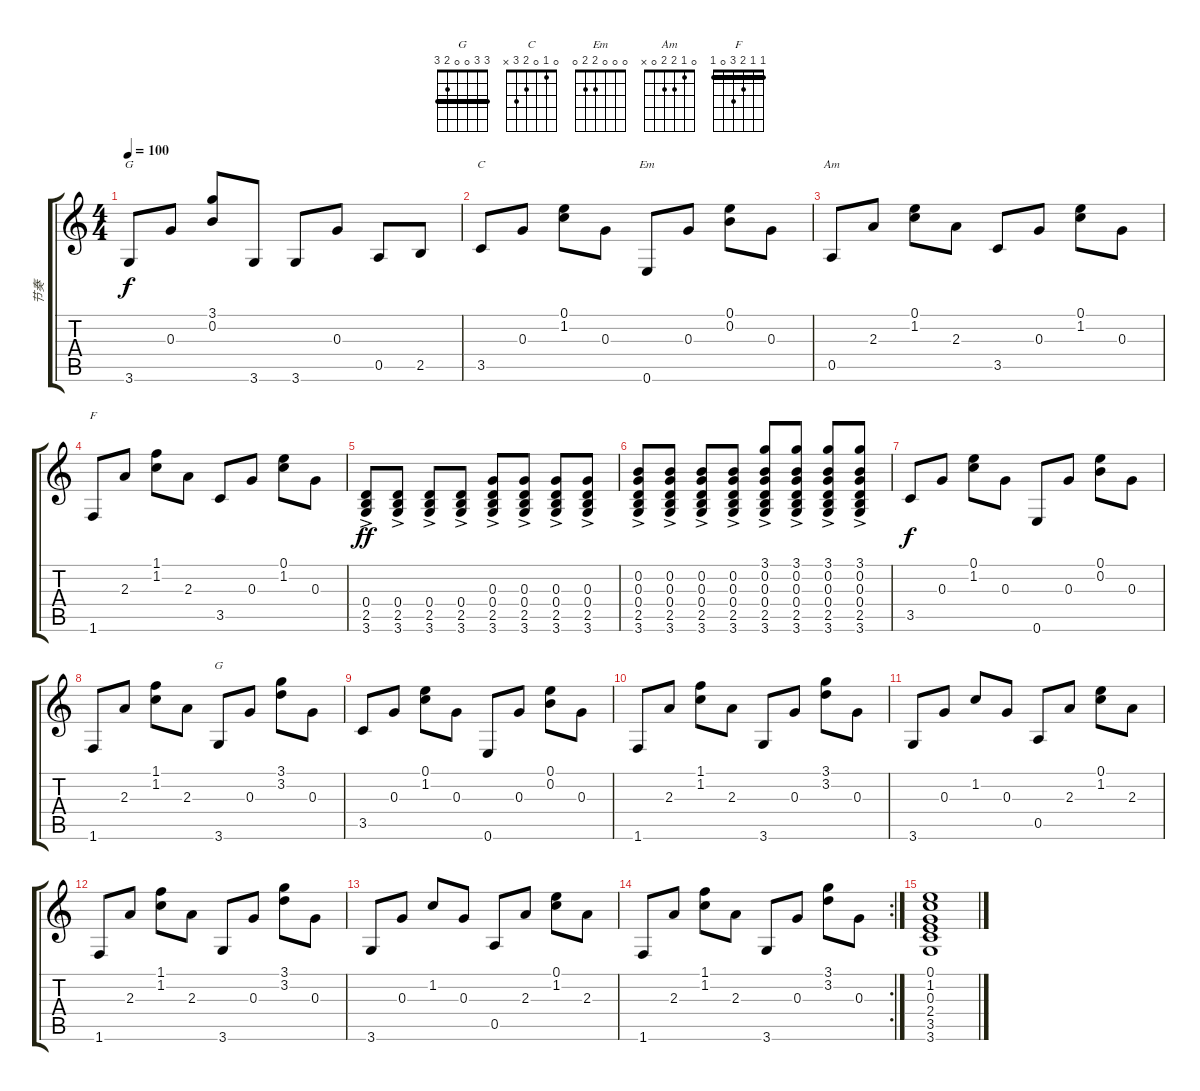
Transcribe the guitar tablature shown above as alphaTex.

\track ("节奏" "节奏") {instrument acousticguitarsteel}
\staff {score tabs}
\tuning (E4 B3 G3 D3 A2 E2) {hide}
\chord ("G" 3 0 0 0 2 3)
\chord ("C" 0 1 0 2 3 x)
\chord ("Em" 0 0 0 2 2 0)
\chord ("Am" 0 1 2 2 0 x)
\chord ("F" 1 1 2 3 0 1) {barre 1}
\chord ("G" 3 3 0 0 2 3) {barre 3}
\ts (4 4)
\tempo 100
\clef g2
\ks c
3.6.8{ch "G" dy f} 0.3.8 (3.1 0.2).8 3.6.8 3.6.8 0.3.8 0.5.8 2.5.8 |
3.5.8{ch "C"} 0.3.8 (0.1 1.2).8 0.3.8 0.6.8{ch "Em"} 0.3.8 (0.1 0.2).8 0.3.8 |
0.5.8{ch "Am"} 2.3.8 (0.1 1.2).8 2.3.8 3.5.8 0.3.8 (0.1 1.2).8 0.3.8 |
1.6.8{ch "F"} 2.3.8 (1.1 1.2).8 2.3.8 3.5.8 0.3.8 (0.1 1.2).8 0.3.8 |
(0.4{ac} 2.5{ac} 3.6{ac}).8{dy ff} (0.4{ac} 2.5{ac} 3.6{ac}).8 (0.4{ac} 2.5{ac} 3.6{ac}).8 (0.4{ac} 2.5{ac} 3.6{ac}).8 (0.3{ac} 0.4{ac} 2.5{ac} 3.6{ac}).8 (0.3{ac} 0.4{ac} 2.5{ac} 3.6{ac}).8 (0.3{ac} 0.4{ac} 2.5{ac} 3.6{ac}).8 (0.3{ac} 0.4{ac} 2.5{ac} 3.6{ac}).8 |
(0.2{ac} 0.3{ac} 0.4{ac} 2.5{ac} 3.6{ac}).8 (0.2{ac} 0.3{ac} 0.4{ac} 2.5{ac} 3.6{ac}).8 (0.2{ac} 0.3{ac} 0.4{ac} 2.5{ac} 3.6{ac}).8 (0.2{ac} 0.3{ac} 0.4{ac} 2.5{ac} 3.6{ac}).8 (3.1{ac} 0.2{ac} 0.3{ac} 0.4{ac} 2.5{ac} 3.6{ac}).8 (3.1{ac} 0.2{ac} 0.3{ac} 0.4{ac} 2.5{ac} 3.6{ac}).8 (3.1{ac} 0.2{ac} 0.3{ac} 0.4{ac} 2.5{ac} 3.6{ac}).8 (3.1 0.2{ac} 0.3{ac} 0.4{ac} 2.5{ac} 3.6{ac}).8 |
3.5.8{dy f} 0.3.8 (0.1 1.2).8 0.3.8 0.6.8 0.3.8 (0.1 0.2).8 0.3.8 |
1.6.8 2.3.8 (1.1 1.2).8 2.3.8 3.6.8{ch "G"} 0.3.8 (3.1 3.2).8 0.3.8 |
3.5.8 0.3.8 (0.1 1.2).8 0.3.8 0.6.8 0.3.8 (0.1 0.2).8 0.3.8 |
1.6.8 2.3.8 (1.1 1.2).8 2.3.8 3.6.8 0.3.8 (3.1 3.2).8 0.3.8 |
3.6.8 0.3.8 1.2.8 0.3.8 0.5.8 2.3.8 (0.1 1.2).8 2.3.8 |
1.6.8 2.3.8 (1.1 1.2).8 2.3.8 3.6.8 0.3.8 (3.1 3.2).8 0.3.8 |
3.6.8 0.3.8 1.2.8 0.3.8 0.5.8 2.3.8 (0.1 1.2).8 2.3.8 |
\rc 2
1.6.8 2.3.8 (1.1 1.2).8 2.3.8 3.6.8 0.3.8 (3.1 3.2).8 0.3.8 |
(0.1 1.2 0.3 2.4 3.5 3.6).1
